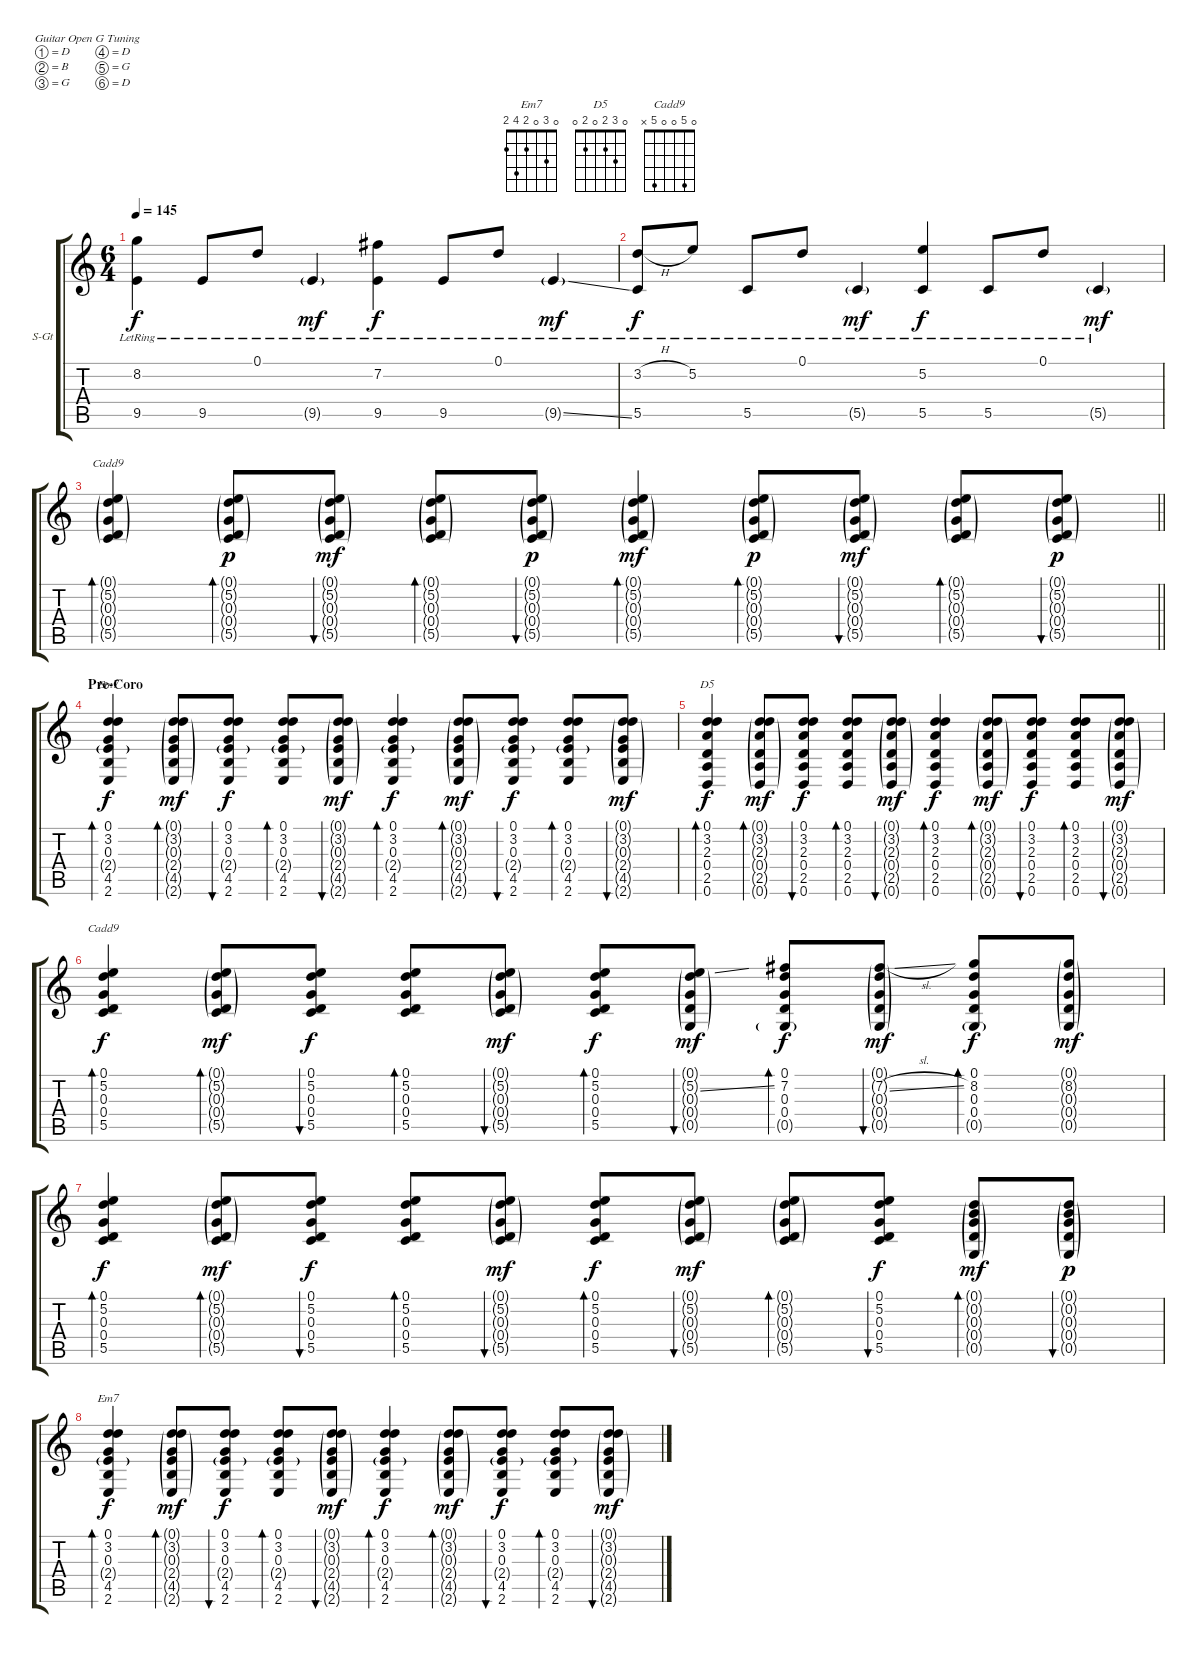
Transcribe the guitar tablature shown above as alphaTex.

\bracketExtendMode groupsimilarinstruments
\firstSystemTrackNameOrientation horizontal
\otherSystemsTrackNameOrientation horizontal
\track ("Myles Kennedy [Acoustic Guitar]" "S-Gt") {instrument acousticguitarsteel}
\staff {score tabs}
\tuning (D4 B3 G3 D3 G2 D2)
\chord ("Em7" 0 3 0 2 4 2)
\chord ("D5" 0 3 2 0 2 0)
\chord ("Cadd9" 0 5 0 0 5 x)
\ts (6 4)
\tempo 145
\clef g2
\ks c
(8.2{lr} 9.5{lr}).4{dy f} 9.5{lr}.8 0.1{lr}.8 9.5{g lr}.4{dy mf} (7.2{lr} 9.5{lr}).4{dy f} 9.5{lr}.8 0.1{lr}.8 9.5{ss g lr}.4{dy mf} |
(3.2{h lr} 5.5{lr}).8{dy f} 5.2{lr}.8 5.5{lr}.8 0.1{lr}.8 5.5{g lr}.4{dy mf} (5.2{lr} 5.5{lr}).4{dy f} 5.5{lr}.8 0.1{lr}.8 5.5{g lr}.4{dy mf} |
\barLineRight lightlight
(0.1{g} 5.2{g} 0.3{g} 0.4{g} 5.5{g}).4{bd 60 ch "Cadd9"} (0.1{g} 5.2{g} 0.3{g} 0.4{g} 5.5{g}).8{bd 30 dy p} (0.1{g} 5.2{g} 0.3{g} 0.4{g} 5.5{g}).8{bu 30 dy mf} (0.1{g} 5.2{g} 0.3{g} 0.4{g} 5.5{g}).8{bd 30} (0.1{g} 5.2{g} 0.3{g} 0.4{g} 5.5{g}).8{bu 30 dy p} (0.1{g} 5.2{g} 0.3{g} 0.4{g} 5.5{g}).4{bd 60 dy mf} (0.1{g} 5.2{g} 0.3{g} 0.4{g} 5.5{g}).8{bd 30 dy p} (0.1{g} 5.2{g} 0.3{g} 0.4{g} 5.5{g}).8{bu 30 dy mf} (0.1{g} 5.2{g} 0.3{g} 0.4{g} 5.5{g}).8{bd 30} (0.1{g} 5.2{g} 0.3{g} 0.4{g} 5.5{g}).8{bu 30 dy p} |
\section ("" "Pre-Coro")
(0.1 3.2 0.3 2.4{g} 4.5 2.6).4{bd 60 ch "Em7" dy f} (0.1{g} 3.2{g} 0.3{g} 2.4{g} 4.5{g} 2.6{g}).8{bd 30 dy mf} (0.1 3.2 0.3 2.4{g} 4.5 2.6).8{bu 30 dy f} (0.1 3.2 0.3 2.4{g} 4.5 2.6).8{bd 30} (0.1{g} 3.2{g} 0.3{g} 2.4{g} 4.5{g} 2.6{g}).8{bu 30 dy mf} (0.1 3.2 0.3 2.4{g} 4.5 2.6).4{bd 60 dy f} (0.1{g} 3.2{g} 0.3{g} 2.4{g} 4.5{g} 2.6{g}).8{bd 30 dy mf} (0.1 3.2 0.3 2.4{g} 4.5 2.6).8{bu 30 dy f} (0.1 3.2 0.3 2.4{g} 4.5 2.6).8{bd 30} (0.1{g} 3.2{g} 0.3{g} 2.4{g} 4.5{g} 2.6{g}).8{bu 30 dy mf} |
(0.1 3.2 2.3 0.4 2.5 0.6).4{bd 60 ch "D5" dy f} (0.1{g} 3.2{g} 2.3{g} 0.4{g} 2.5{g} 0.6{g}).8{bd 30 dy mf} (0.1 3.2 2.3 0.4 2.5 0.6).8{bu 30 dy f} (0.1 3.2 2.3 0.4 2.5 0.6).8{bd 30} (0.1{g} 3.2{g} 2.3{g} 0.4{g} 2.5{g} 0.6{g}).8{bu 30 dy mf} (0.1 3.2 2.3 0.4 2.5 0.6).4{bd 60 dy f} (0.1{g} 3.2{g} 2.3{g} 0.4{g} 2.5{g} 0.6{g}).8{bd 30 dy mf} (0.1 3.2 2.3 0.4 2.5 0.6).8{bu 30 dy f} (0.1 3.2 2.3 0.4 2.5 0.6).8{bd 30} (0.1{g} 3.2{g} 2.3{g} 0.4{g} 2.5{g} 0.6{g}).8{bu 30 dy mf} |
(0.1 5.2 0.3 0.4 5.5).4{bd 60 ch "Cadd9" dy f} (0.1{g} 5.2{g} 0.3{g} 0.4{g} 5.5{g}).8{bd 30 dy mf} (0.1 5.2 0.3 0.4 5.5).8{bu 30 dy f} (0.1 5.2 0.3 0.4 5.5).8{bd 30} (0.1{g} 5.2{g} 0.3{g} 0.4{g} 5.5{g}).8{bu 30 dy mf} (0.1 5.2 0.3 0.4 5.5).8{bd 30 dy f} (0.1{g} 5.2{ss g} 0.3{g} 0.4{g} 0.5{g}).8{bu 30 dy mf} (0.1 7.2 0.3 0.4 0.5{g}).8{bd 30 dy f} (0.1{g} 7.2{sl g} 0.3{g} 0.4{g} 0.5{g}).8{bu 30 dy mf} (0.1 8.2 0.3 0.4 0.5{g}).8{bd 30 dy f} (0.1{g} 8.2{g} 0.3{g} 0.4{g} 0.5{g}).8{dy mf} |
(0.1 5.2 0.3 0.4 5.5).4{bd 60 dy f} (0.1{g} 5.2{g} 0.3{g} 0.4{g} 5.5{g}).8{bd 30 dy mf} (0.1 5.2 0.3 0.4 5.5).8{bu 30 dy f} (0.1 5.2 0.3 0.4 5.5).8{bd 30} (0.1{g} 5.2{g} 0.3{g} 0.4{g} 5.5{g}).8{bu 30 dy mf} (0.1 5.2 0.3 0.4 5.5).8{bd 60 dy f} (0.1{g} 5.2{g} 0.3{g} 0.4{g} 5.5{g}).8{bu 30 dy mf} (0.1{g} 5.2{g} 0.3{g} 0.4{g} 5.5{g}).8{bd 30} (0.1 5.2 0.3 0.4 5.5).8{bu 30 dy f} (0.1{g} 0.2{g} 0.3{g} 0.4{g} 0.5{g}).8{bd 30 dy mf} (0.1{g} 0.2{g} 0.3{g} 0.4{g} 0.5{g}).8{bu 30 dy p} |
(0.1 3.2 0.3 2.4{g} 4.5 2.6).4{bd 60 ch "Em7" dy f} (0.1{g} 3.2{g} 0.3{g} 2.4{g} 4.5{g} 2.6{g}).8{bd 30 dy mf} (0.1 3.2 0.3 2.4{g} 4.5 2.6).8{bu 30 dy f} (0.1 3.2 0.3 2.4{g} 4.5 2.6).8{bd 30} (0.1{g} 3.2{g} 0.3{g} 2.4{g} 4.5{g} 2.6{g}).8{bu 30 dy mf} (0.1 3.2 0.3 2.4{g} 4.5 2.6).4{bd 60 dy f} (0.1{g} 3.2{g} 0.3{g} 2.4{g} 4.5{g} 2.6{g}).8{bd 30 dy mf} (0.1 3.2 0.3 2.4{g} 4.5 2.6).8{bu 30 dy f} (0.1 3.2 0.3 2.4{g} 4.5 2.6).8{bd 30} (0.1{g} 3.2{g} 0.3{g} 2.4{g} 4.5{g} 2.6{g}).8{bu 30 dy mf}
